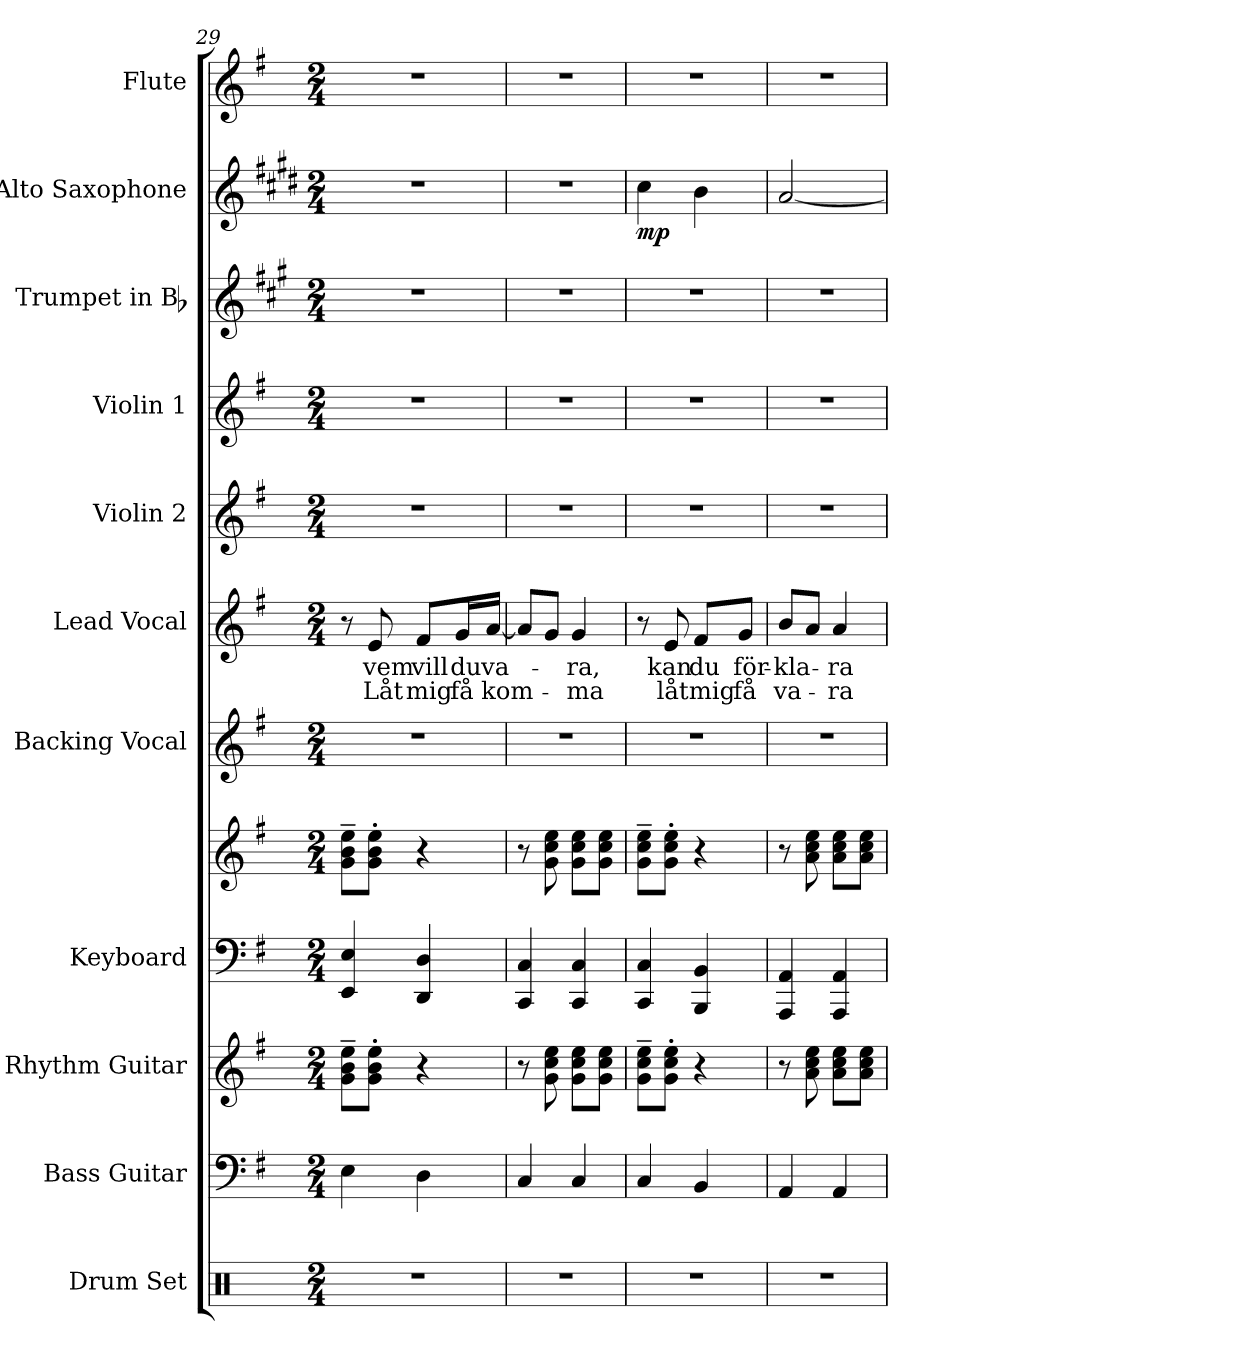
**kern	**kern	**kern	**kern	**kern	**kern	**kern	**text	**text	**kern	**kern	**kern	**kern	**dynam	**kern
*part11	*part10	*part9	*part8	*part8	*part7	*part6	*part6	*part6	*part5	*part4	*part3	*part2	*part2	*part1
*staff12	*staff11	*staff10	*staff9	*staff8	*staff7	*staff6	*staff6	*staff6	*staff5	*staff4	*staff3	*staff2	*staff2	*staff1
*I"Drum Set	*I"Bass Guitar	*I"Rhythm Guitar	*I"Keyboard	*	*I"Backing Vocal	*I"Lead Vocal	*	*	*I"Violin 2	*I"Violin 1	*I"Trumpet in Bb	*I"Alto Saxophone	*	*I"Flute
*I'Dr.	*I'Bass	*I'Rhy.	*I'Kbd.	*	*	*	*	*	*I'Vln. 2	*I'Vln. 1	*I'Tpt.	*I'Alto Sax.	*	*I'Fl.
*clefX	*clefF4	*clefG2	*clefF4	*clefG2	*clefG2	*clefG2	*	*	*clefG2	*clefG2	*clefG2	*clefG2	*	*clefG2
*	*ITrd7c12	*ITrd7c12	*	*	*	*	*	*	*	*	*ITrd1c2	*ITrd5c9	*	*
*k[]	*k[f#]	*k[f#]	*k[f#]	*k[f#]	*k[f#]	*k[f#]	*	*	*k[f#]	*k[f#]	*k[f#]	*k[f#]	*	*k[f#]
*C:	*G:	*G:	*G:	*G:	*G:	*G:	*	*	*G:	*G:	*G:	*G:	*	*G:
*M2/4	*M2/4	*M2/4	*M2/4	*M2/4	*M2/4	*M2/4	*	*	*M2/4	*M2/4	*M2/4	*M2/4	*	*M2/4
=29	=29	=29	=29	=29	=29	=29	=29	=29	=29	=29	=29	=29	=29	=29
!LO:N:vis=1	!	!	!	!	!LO:N:vis=1	!	!	!	!LO:N:vis=1	!LO:N:vis=1	!LO:N:vis=1	!LO:N:vis=1	!	!LO:N:vis=1
2r	4EEi\	8Gi\~ 8Bi~ 8ei~L	4EEi/ 4Ei	8gi\~ 8bi~ 8eei~L	2r	8r	.	.	2r	2r	2r	2r	.	2r
!	!	!	!	!	!	!	!LO:LY:b:color=#000000	!LO:LY:b:color=#000000	!	!	!	!	!	!
.	.	8Gi\' 8Bi' 8ei'J	.	8gi\' 8bi' 8eei'J	.	8ei/	vem	Låt	.	.	.	.	.	.
!	!	!	!	!	!	!	!LO:LY:b:color=#000000	!LO:LY:b:color=#000000	!	!	!	!	!	!
.	4DDi\	4r	4DDi/ 4Di	4r	.	8f#i/L	vill	mig	.	.	.	.	.	.
!	!	!	!	!	!	!	!LO:LY:b:color=#000000	!LO:LY:b:color=#000000	!	!	!	!	!	!
.	.	.	.	.	.	16gi/L	du	få	.	.	.	.	.	.
!	!	!	!	!	!	!	!LO:LY:b:color=#000000	!LO:LY:b:color=#000000	!	!	!	!	!	!
.	.	.	.	.	.	[<16ai/JJ	va-	kom-	.	.	.	.	.	.
!!LO:PB:g=z
=30	=30	=30	=30	=30	=30	=30	=30	=30	=30	=30	=30	=30	=30	=30
!LO:N:vis=1	!	!	!	!	!LO:N:vis=1	!	!	!	!LO:N:vis=1	!LO:N:vis=1	!LO:N:vis=1	!LO:N:vis=1	!	!LO:N:vis=1
2r	4CCi/	8r	4CCi/ 4Ci	8r	2r	8ai/L]	.	.	2r	2r	2r	2r	.	2r
.	.	8Gi\ 8ci 8ei	.	8gi\ 8cci 8eei	.	8gi/J	.	.	.	.	.	.	.	.
!	!	!	!	!	!	!	!LO:LY:b:color=#000000	!LO:LY:b:color=#000000	!	!	!	!	!	!
.	4CCi/	8Gi\ 8ci 8eiL	4CCi/ 4Ci	8gi\ 8cci 8eeiL	.	4gi/	-ra,	-ma	.	.	.	.	.	.
.	.	8Gi\ 8ci 8eiJ	.	8gi\ 8cci 8eeiJ	.	.	.	.	.	.	.	.	.	.
=31	=31	=31	=31	=31	=31	=31	=31	=31	=31	=31	=31	=31	=31	=31
!LO:N:vis=1	!	!	!	!	!LO:N:vis=1	!	!	!	!LO:N:vis=1	!LO:N:vis=1	!LO:N:vis=1	!	!	!LO:N:vis=1
2r	4CCi/	8Gi\~ 8ci~ 8ei~L	4CCi/ 4Ci	8gi\~ 8cci~ 8eei~L	2r	8r	.	.	2r	2r	2r	4ei\	mp	2r
!	!	!	!	!	!	!	!LO:LY:b:color=#000000	!LO:LY:b:color=#000000	!	!	!	!	!	!
.	.	8Gi\' 8ci' 8ei'J	.	8gi\' 8cci' 8eei'J	.	8ei/	kan	låt	.	.	.	.	.	.
!	!	!	!	!	!	!	!LO:LY:b:color=#000000	!LO:LY:b:color=#000000	!	!	!	!	!	!
.	4BBBi/	4r	4BBBi/ 4BBi	4r	.	8f#i/L	du	mig	.	.	.	4di\	.	.
!	!	!	!	!	!	!	!LO:LY:b:color=#000000	!LO:LY:b:color=#000000	!	!	!	!	!	!
.	.	.	.	.	.	8gi/J	för-	få	.	.	.	.	.	.
=32	=32	=32	=32	=32	=32	=32	=32	=32	=32	=32	=32	=32	=32	=32
!LO:N:vis=1	!	!	!	!	!LO:N:vis=1	!	!	!	!	!	!	!	!	!
!	!	!	!	!	!	!	!LO:LY:b:color=#000000	!LO:LY:b:color=#000000	!LO:N:vis=1	!LO:N:vis=1	!LO:N:vis=1	!	!	!LO:N:vis=1
2r	4AAAi/	8r	4AAAi/ 4AAi	8r	2r	8bi/L	-kla-	va-	2r	2r	2r	[<2ci/	.	2r
.	.	8Ai\ 8ci 8ei	.	8ai\ 8cci 8eei	.	8ai/J	.	.	.	.	.	.	.	.
!	!	!	!	!	!	!	!LO:LY:b:color=#000000	!LO:LY:b:color=#000000	!	!	!	!	!	!
.	4AAAi/	8Ai\ 8ci 8eiL	4AAAi/ 4AAi	8ai\ 8cci 8eeiL	.	4ai/	-ra	-ra	.	.	.	.	.	.
.	.	8Ai\ 8ci 8eiJ	.	8ai\ 8cci 8eeiJ	.	.	.	.	.	.	.	.	.	.
=	=	=	=	=	=	=	=	=	=	=	=	=	=	=
*-	*-	*-	*-	*-	*-	*-	*-	*-	*-	*-	*-	*-	*-	*-
